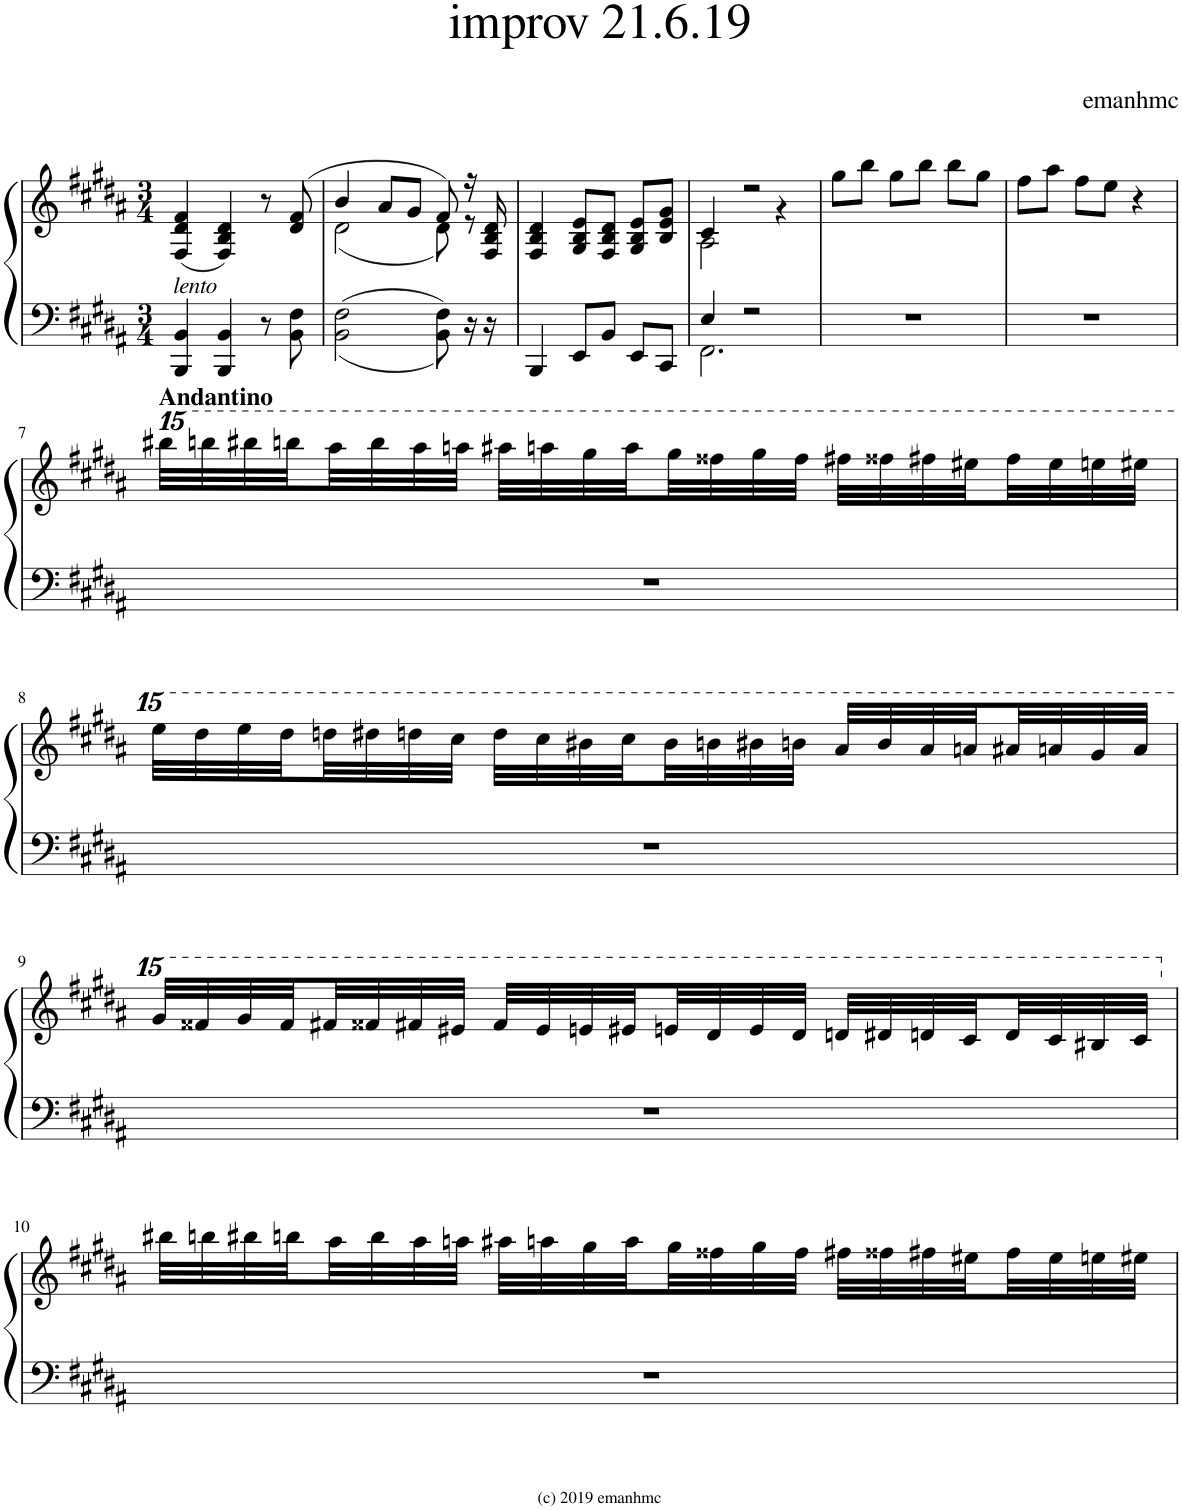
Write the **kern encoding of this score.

**kern	**kern
*part1	*part1
*staff2	*staff1
*I"Piano	*
*I'Pno.	*
*clefF4	*clefG2
*k[f#c#g#d#a#]	*k[f#c#g#d#a#]
*M3/4	*M3/4
=1	=1
!	!LO:TX:b:i:t=lento
4BBB/ 4BB/	(4F#/ 4d#/ 4f#/
4BBB/ 4BB/	4F#/ 4B/ 4d#/)
8r	8r
8BB\ 8F#\	(>8d#/ 8f#/
=2	=2
*	*^
2BB\ 2F#\	4b/	(2d#\
.	8a#/L	.
.	8g#/J	.
8BB\ 8F#\	8f#/)	8d#\)
16r	16r	8r
16r	16F#/ 16B/ 16d#/	.
*	*v	*v
=3	=3
4BBB/	4F#/ 4B/ 4d#/
8EE/L	8G#/ 8B/ 8e/L
8BB/J	8F#/ 8B/ 8d#/J
8EE/L	8G#/ 8B/ 8e/L
8CC#/J	8B/ 8e/ 8g#/J
=4	=4
*^	*^
4E/	2.FF#\	4c#/	2A#\
2r	.	2r	.
.	.	.	4r
*v	*v	*	*
*	*v	*v
=5	=5
2.r	8gg#\L
.	8bb\J
.	8gg#\L
.	8bb\J
.	8bb\L
.	8gg#\J
=6	=6
2.r	8ff#\L
.	8aa#\J
.	8ff#\L
.	8ee\J
.	4r
!!LO:LB:g=z
=7	=7
*	*15ma
!	!LO:TX:a:B:t=Andantino
2.r	32bbbb#X\LLL
.	32bbbbn\
.	32bbbb#X\
.	32bbbbn\
.	32aaaa#\
.	32bbbb\
.	32aaaa#\
.	32aaaan\JJJ
.	32aaaa#X\LLL
.	32aaaan\
.	32gggg#\
.	32aaaa\
.	32gggg#\
.	32ffff##X\
.	32gggg#\
.	32ffff##\JJJ
.	32ffff#X\LLL
.	32ffff##X\
.	32ffff#X\
.	32eeee#X\
.	32ffff#\
.	32eeee#\
.	32eeeen\
.	32eeee#X\JJJ
!!LO:LB:g=z
=8	=8
2.r	32eeee\LLL
.	32dddd#\
.	32eeee\
.	32dddd#\
.	32ddddn\
.	32dddd#X\
.	32ddddn\
.	32cccc#\JJJ
.	32dddd\LLL
.	32cccc#\
.	32bbb#X\
.	32cccc#\
.	32bbb#\
.	32bbbn\
.	32bbb#X\
.	32bbbn\JJJ
.	32aaa#/LLL
.	32bbb/
.	32aaa#/
.	32aaan/
.	32aaa#X/
.	32aaan/
.	32ggg#/
.	32aaa/JJJ
!!LO:LB:g=z
=9	=9
2.r	32ggg#/LLL
.	32fff##X/
.	32ggg#/
.	32fff##/
.	32fff#X/
.	32fff##X/
.	32fff#X/
.	32eee#X/JJJ
.	32fff#/LLL
.	32eee#/
.	32eeen/
.	32eee#X/
.	32eeen/
.	32ddd#/
.	32eee/
.	32ddd#/JJJ
.	32dddn/LLL
.	32ddd#X/
.	32dddn/
.	32ccc#/
.	32ddd/
.	32ccc#/
.	32bb#X/
.	32ccc#/JJJ
!!LO:LB:g=z
=10	=10
*	*X15ma
2.r	32bb#X\LLL
.	32bbn\
.	32bb#X\
.	32bbn\
.	32aa#\
.	32bb\
.	32aa#\
.	32aan\JJJ
.	32aa#X\LLL
.	32aan\
.	32gg#\
.	32aa\
.	32gg#\
.	32ff##X\
.	32gg#\
.	32ff##\JJJ
.	32ff#X\LLL
.	32ff##X\
.	32ff#X\
.	32ee#X\
.	32ff#\
.	32ee#\
.	32een\
.	32ee#X\JJJ
=	=
*-	*-
